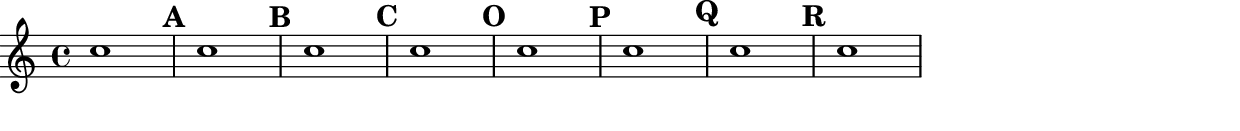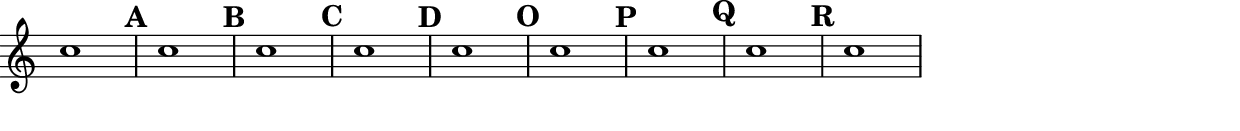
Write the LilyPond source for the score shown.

%% Generated by lilypond-book.py
%% Options: [exampleindent=10.16\mm,indent=0\mm,line-width=160\mm]
\include "lilypond-book-preamble.ly"


% ****************************************************************
% Start cut-&-pastable-section
% ****************************************************************



\paper {
  indent = 0\mm
  line-width = 160\mm
  % offset the left padding, also add 1mm as lilypond creates cropped
  % images with a little space on the right
  line-width = #(- line-width (* mm  3.000000) (* mm 1))
}

\layout {
  
}





% ****************************************************************
% ly snippet:
% ****************************************************************
\sourcefilename "forcing-rehearsal-marks-to-start-from-a-given-letter-or-number.ly"
\sourcefileline 0
%% DO NOT EDIT this file manually; it is automatically
%% generated from LSR http://lsr.di.unimi.it
%% Make any changes in LSR itself, or in Documentation/snippets/new/ ,
%% and then run scripts/auxiliar/makelsr.py
%%
%% This file is in the public domain.
\version "2.18.0"

\header {
%% Translation of GIT committish: ff9ca62acddb818b7788d7818a5c7eb0ddb6cdcb
  texidoces = "
Este fragmento de código muestra cómo obtener marcas de ensayo
ordenadas automáticamente, pero partiendo de la letra o número
deseados.

"
  doctitlees = "Forzar que las marcas  de ensayo comiencen en una letra o número dados"

%% Translation of GIT committish: 08c1ead90d9f49e66ce54208639fb9ef48ca52a6
  texidocfr = "
Voici comment initialiser arbitrairement une indication automatique de
repère, qu'elle soit alphabétique ou numérique :

"
  doctitlefr = "Fixation arbitraire du numéro de repère de départ"

  lsrtags = "automatic-notation, preparing-parts, really-simple, rhythms"

  texidoc = "
This snippet demonstrates how to obtain automatic ordered rehearsal
marks, but from the letter or number desired.

"
  doctitle = "Forcing rehearsal marks to start from a given letter or number"
} % begin verbatim

\relative c'' {
  c1 \mark \default
  c1 \mark \default
  c1 \mark \default
  c1 \mark #14
  c1 \mark \default
  c1 \mark \default
  c1 \mark \default
  c1
  \break
  \set Score.markFormatter = #format-mark-numbers
  c1 \mark #1
  c1 \mark \default
  c1 \mark \default
  c1 \mark \default
  c1 \mark #14
  c1 \mark \default
  c1 \mark \default
  c1 \mark \default
  c1
}



% ****************************************************************
% end ly snippet
% ****************************************************************
